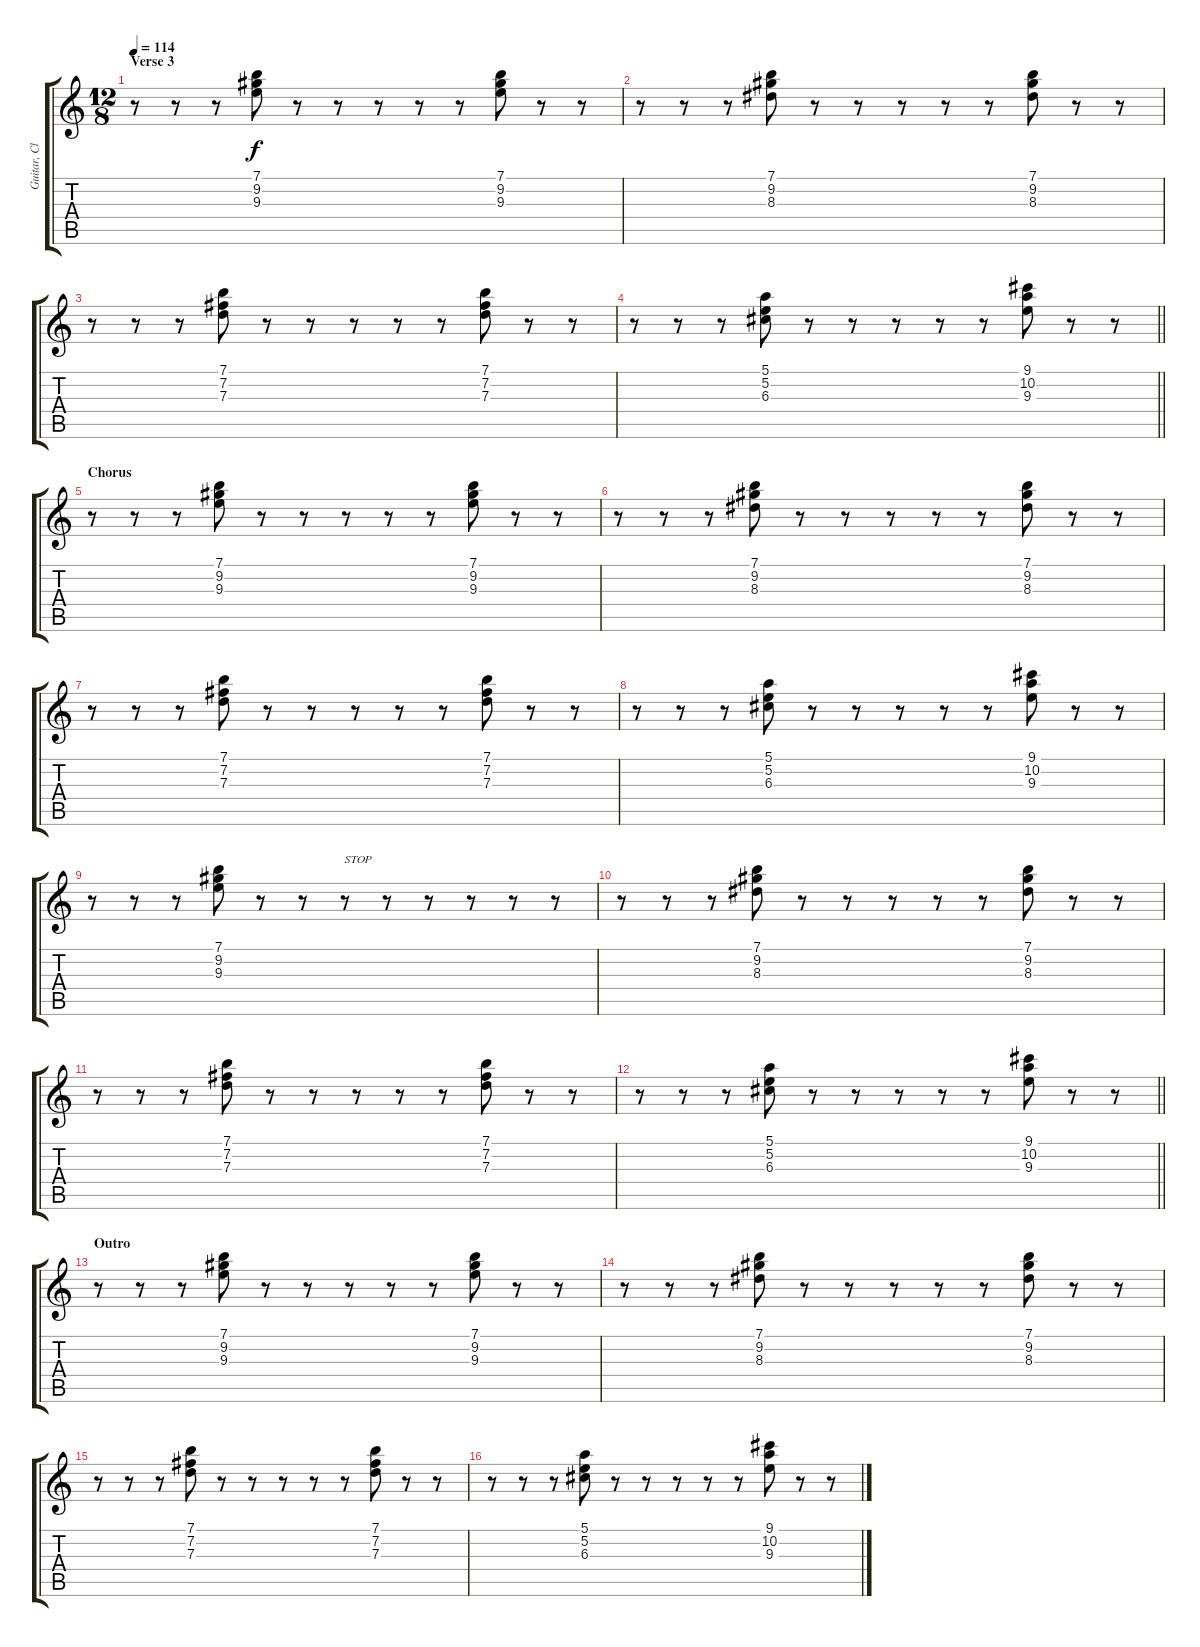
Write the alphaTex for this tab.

\track ("Guitar, Clean 1" "Guitar, Cl") {instrument electricguitarclean}
\staff {score tabs}
\tuning (E4 B3 G3 D3 A2 E2) {hide}
\ts (12 8)
\section ("" "Verse 3")
\tempo 114
\clef g2
\ks c
r.8{dy f} r.8 r.8 (7.1 9.2 9.3).8 r.8 r.8 r.8 r.8 r.8 (7.1 9.2 9.3).8 r.8 r.8 |
r.8 r.8 r.8 (7.1 9.2 8.3).8 r.8 r.8 r.8 r.8 r.8 (7.1 9.2 8.3).8 r.8 r.8 |
r.8 r.8 r.8 (7.1 7.2 7.3).8 r.8 r.8 r.8 r.8 r.8 (7.1 7.2 7.3).8 r.8 r.8 |
\barLineRight lightlight
r.8 r.8 r.8 (5.1 5.2 6.3).8 r.8 r.8 r.8 r.8 r.8 (9.1 10.2 9.3).8 r.8 r.8 |
\section ("" "Chorus")
r.8 r.8 r.8 (7.1 9.2 9.3).8 r.8 r.8 r.8 r.8 r.8 (7.1 9.2 9.3).8 r.8 r.8 |
r.8 r.8 r.8 (7.1 9.2 8.3).8 r.8 r.8 r.8 r.8 r.8 (7.1 9.2 8.3).8 r.8 r.8 |
r.8 r.8 r.8 (7.1 7.2 7.3).8 r.8 r.8 r.8 r.8 r.8 (7.1 7.2 7.3).8 r.8 r.8 |
r.8 r.8 r.8 (5.1 5.2 6.3).8 r.8 r.8 r.8 r.8 r.8 (9.1 10.2 9.3).8 r.8 r.8 |
r.8 r.8 r.8 (7.1 9.2 9.3).8 r.8 r.8 r.8{txt "STOP"} r.8 r.8 r.8 r.8 r.8 |
r.8 r.8 r.8 (7.1 9.2 8.3).8 r.8 r.8 r.8 r.8 r.8 (7.1 9.2 8.3).8 r.8 r.8 |
r.8 r.8 r.8 (7.1 7.2 7.3).8 r.8 r.8 r.8 r.8 r.8 (7.1 7.2 7.3).8 r.8 r.8 |
\barLineRight lightlight
r.8 r.8 r.8 (5.1 5.2 6.3).8 r.8 r.8 r.8 r.8 r.8 (9.1 10.2 9.3).8 r.8 r.8 |
\section ("" "Outro")
r.8 r.8 r.8 (7.1 9.2 9.3).8 r.8 r.8 r.8 r.8 r.8 (7.1 9.2 9.3).8 r.8 r.8 |
r.8 r.8 r.8 (7.1 9.2 8.3).8 r.8 r.8 r.8 r.8 r.8 (7.1 9.2 8.3).8 r.8 r.8 |
r.8 r.8 r.8 (7.1 7.2 7.3).8 r.8 r.8 r.8 r.8 r.8 (7.1 7.2 7.3).8 r.8 r.8 |
r.8 r.8 r.8 (5.1 5.2 6.3).8 r.8 r.8 r.8 r.8 r.8 (9.1 10.2 9.3).8 r.8 r.8
